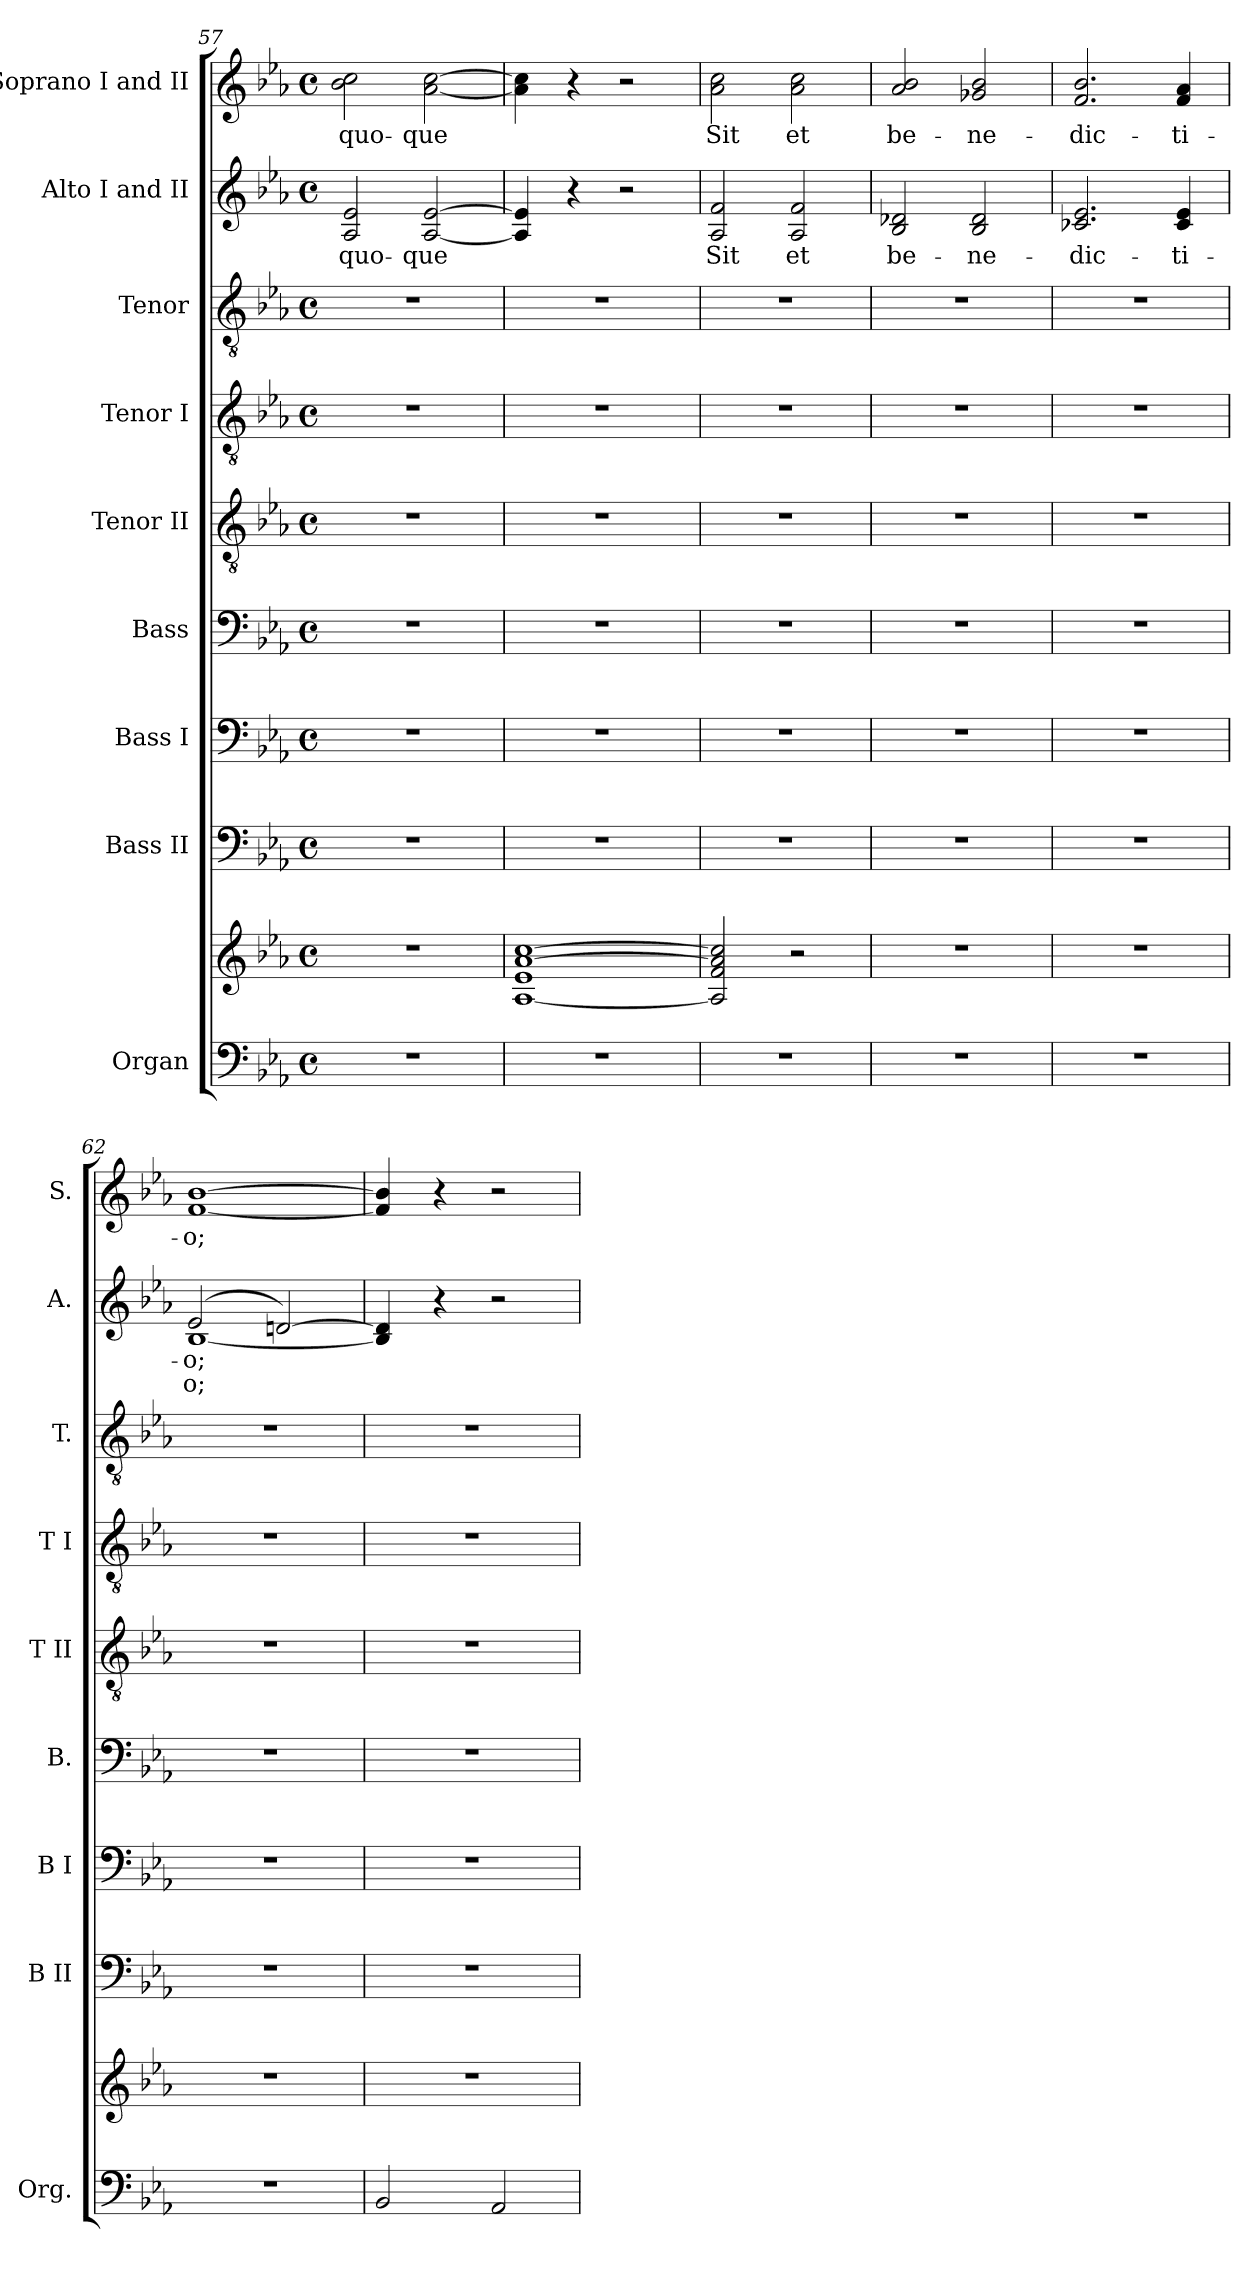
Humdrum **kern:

**kern	**kern	**kern	**kern	**kern	**kern	**kern	**kern	**kern	**text	**text	**kern	**text
*part9	*part9	*part8	*part7	*part6	*part5	*part4	*part3	*part2	*part2	*part2	*part1	*part1
*staff10	*staff9	*staff8	*staff7	*staff6	*staff5	*staff4	*staff3	*staff2	*staff2	*staff2	*staff1	*staff1
*I"Organ	*	*I"Bass II	*I"Bass I	*I"Bass	*I"Tenor II	*I"Tenor I	*I"Tenor	*I"Alto I and II	*	*	*I"Soprano I and II	*
*I'Org.	*	*I'B II	*I'B I	*I'B.	*I'T II	*I'T I	*I'T.	*I'A.	*	*	*I'S.	*
*clefF4	*clefG2	*clefF4	*clefF4	*clefF4	*clefGv2	*clefGv2	*clefGv2	*clefG2	*	*	*clefG2	*
*	*	*	*	*	*ITrd7c12	*ITrd7c12	*ITrd7c12	*	*	*	*	*
*k[b-e-a-]	*k[b-e-a-]	*k[b-e-a-]	*k[b-e-a-]	*k[b-e-a-]	*k[b-e-a-]	*k[b-e-a-]	*k[b-e-a-]	*k[b-e-a-]	*	*	*k[b-e-a-]	*
*E-:	*E-:	*E-:	*E-:	*E-:	*E-:	*E-:	*E-:	*E-:	*	*	*E-:	*
*M4/4	*M4/4	*M4/4	*M4/4	*M4/4	*M4/4	*M4/4	*M4/4	*M4/4	*	*	*M4/4	*
*met(c)	*met(c)	*met(c)	*met(c)	*met(c)	*met(c)	*met(c)	*met(c)	*met(c)	*	*	*met(c)	*
=57	=57	=57	=57	=57	=57	=57	=57	=57	=57	=57	=57	=57
!	!	!	!	!	!	!	!	!	!LO:LY:b:color=#000000	!	!	!
!	!	!	!	!	!	!	!	!	!	!	!	!LO:LY:b:color=#000000
1r	1r	1r	1r	1r	1r	1r	1r	2A-i/ 2e-i	quo-	.	2b-i\ 2cci	quo-
!	!	!	!	!	!	!	!	!	!LO:LY:b:color=#000000	!	!	!
!	!	!	!	!	!	!	!	!	!	!	!	!LO:LY:b:color=#000000
.	.	.	.	.	.	.	.	[2A-i/ [2e-i	-que	.	[2a-i\ [2cci	-que
=58	=58	=58	=58	=58	=58	=58	=58	=58	=58	=58	=58	=58
1r	[1A-i 1e-i [1a-i [1cci	1r	1r	1r	1r	1r	1r	4A-i/] 4e-i]	.	.	4a-i\] 4cci]	.
.	.	.	.	.	.	.	.	4r	.	.	4r	.
.	.	.	.	.	.	.	.	2r	.	.	2r	.
=59	=59	=59	=59	=59	=59	=59	=59	=59	=59	=59	=59	=59
!	!	!	!	!	!	!	!	!	!LO:LY:b:color=#000000	!	!	!
!	!	!	!	!	!	!	!	!	!	!	!	!LO:LY:b:color=#000000
1r	2A-i/] 2fi 2a-i] 2cci]	1r	1r	1r	1r	1r	1r	2A-i/ 2fi	Sit	.	2a-i\ 2cci	Sit
!	!	!	!	!	!	!	!	!	!LO:LY:b:color=#000000	!	!	!
!	!	!	!	!	!	!	!	!	!	!	!	!LO:LY:b:color=#000000
.	2r	.	.	.	.	.	.	2A-i/ 2fi	et	.	2a-i\ 2cci	et
=60	=60	=60	=60	=60	=60	=60	=60	=60	=60	=60	=60	=60
!	!	!	!	!	!	!	!	!	!LO:LY:b:color=#000000	!	!	!
!	!	!	!	!	!	!	!	!	!	!	!	!LO:LY:b:color=#000000
1r	1r	1r	1r	1r	1r	1r	1r	2B-i/ 2d-Xi	be-	.	2a-i/ 2b-i	be-
!	!	!	!	!	!	!	!	!	!LO:LY:b:color=#000000	!	!	!
!	!	!	!	!	!	!	!	!	!	!	!	!LO:LY:b:color=#000000
.	.	.	.	.	.	.	.	2B-i/ 2d-i	-ne-	.	2g-Xi/ 2b-i	-ne-
=61	=61	=61	=61	=61	=61	=61	=61	=61	=61	=61	=61	=61
!	!	!	!	!	!	!	!	!	!LO:LY:b:color=#000000	!	!	!
!	!	!	!	!	!	!	!	!	!	!	!	!LO:LY:b:color=#000000
1r	1r	1r	1r	1r	1r	1r	1r	2.c-Xi/ 2.e-i	-dic-	.	2.fi/ 2.b-i	-dic-
!	!	!	!	!	!	!	!	!	!LO:LY:b:color=#000000	!	!	!
!	!	!	!	!	!	!	!	!	!	!	!	!LO:LY:b:color=#000000
.	.	.	.	.	.	.	.	4c-i/ 4e-i	-ti-	.	4fi/ 4a-i	-ti-
=62	=62	=62	=62	=62	=62	=62	=62	=62	=62	=62	=62	=62
!	!	!	!	!	!	!	!	!	!LO:LY:b:color=#000000	!LO:LY:b:color=#000000	!	!
*	*	*	*	*	*	*	*	*^	*	*	*	*
!	!	!	!	!	!	!	!	!	!	!	!	!	!LO:LY:b:color=#000000
1r	1r	1r	1r	1r	1r	1r	1r	(2e-i/	[1B-i	o;	-o;	[1fi [1b-i	-o;
.	.	.	.	.	.	.	.	[2dni/)	.	.	.	.	.
*	*	*	*	*	*	*	*	*v	*v	*	*	*	*
=63	=63	=63	=63	=63	=63	=63	=63	=63	=63	=63	=63	=63
2BB-i/	1r	1r	1r	1r	1r	1r	1r	4B-i/] 4di]	.	.	4fi/] 4b-i]	.
.	.	.	.	.	.	.	.	4r	.	.	4r	.
2AA-i/	.	.	.	.	.	.	.	2r	.	.	2r	.
=	=	=	=	=	=	=	=	=	=	=	=	=
*-	*-	*-	*-	*-	*-	*-	*-	*-	*-	*-	*-	*-
